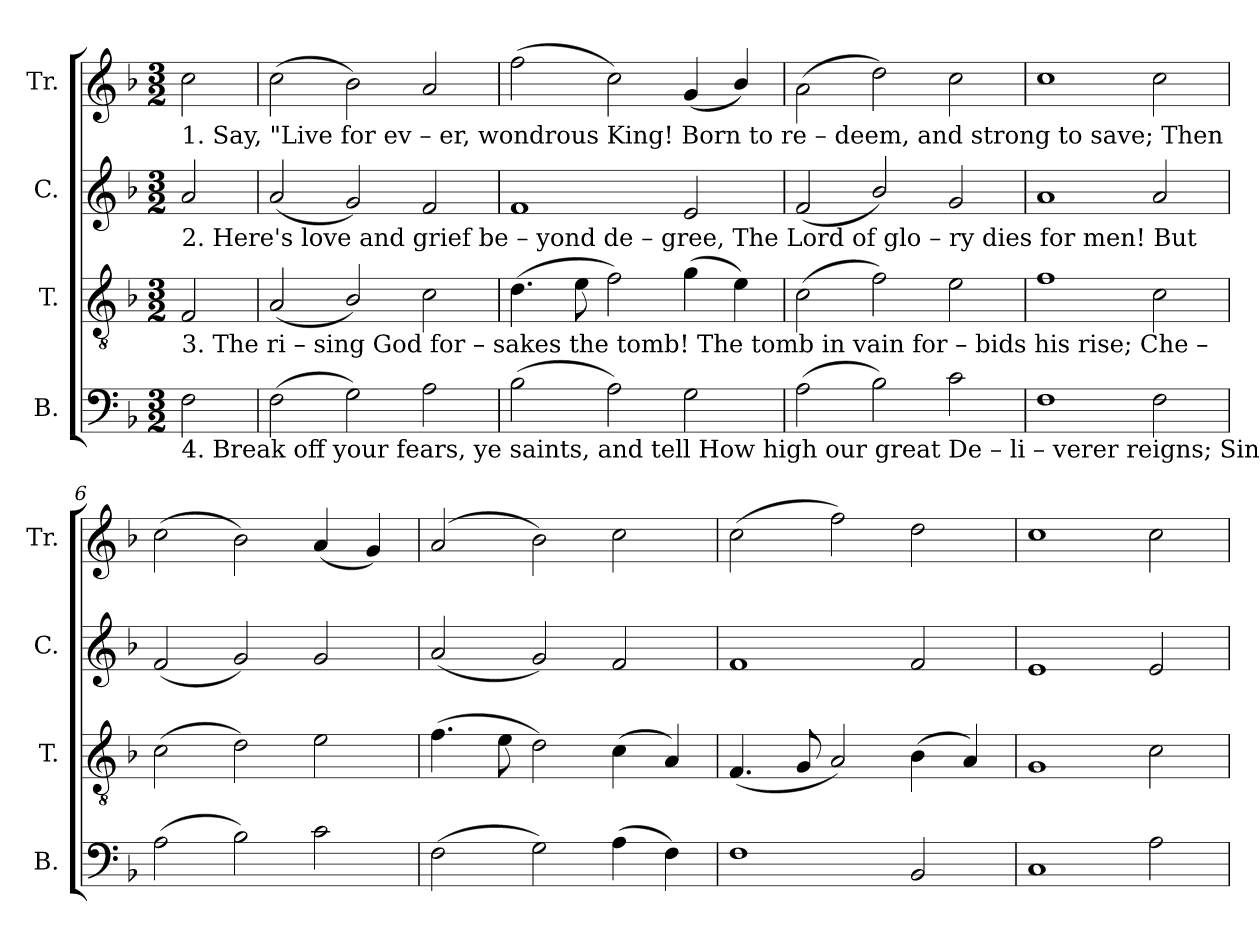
**kern	**kern	**kern	**kern
*part4	*part3	*part2	*part1
*staff4	*staff3	*staff2	*staff1
*I"B.	*I"T.	*I"C.	*I"Tr.
*I'B.	*I'T.	*I'C.	*I'Tr.
*clefF4	*clefGv2	*clefG2	*clefG2
*k[b-]	*k[b-]	*k[b-]	*k[b-]
*M3/2	*M3/2	*M3/2	*M3/2
*MM150	*MM150	*MM150	*MM150
=1	=1	=1	=1
!	!	!	!LO:TX:b:t=1. Say,  "Live        for     ev       –       er,         wondrous    King!   Born  to              re   –   deem,        and      strong           to          save;   Then
!	!	!LO:TX:b:t=2. Here's  love   and   grief            be    –    yond     de –  gree,   The  Lord          of        glo        –      ry          dies             for         men!   But	!
!	!LO:TX:b:t=3.  The   ri   –    sing    God              for    –   sakes    the   tomb!   The   tomb      in        vain             for    –    bids              his        rise;   Che –	!	!
!LO:TX:b:t=4. Break  off      your   fears,          ye          saints,   and   tell    How  high        our      great           De     –    li       –     verer   reigns;   Sing	!	!	!
2F\	2F/	2a/	2cc\
=2	=2	=2	=2
(2F\	(2A/	(2a/	(2cc\
2G\)	2B-/)	2g/)	2b-\)
2A\	2c\	2f/	2a/
=3	=3	=3	=3
(2B-\	(4.d\	1f	(2ff\
.	8e\	.	.
2A\)	2f\)	.	2cc\)
2G\	(4g\	2e/	(4g/
.	4e\)	.	4b-/)
=4	=4	=4	=4
(2A\	(2c\	(2f/	(2a\
2B-\)	2f\)	2b-/)	2dd\)
2c\	2e\	2g/	2cc\
=5	=5	=5	=5
1F	1f	1a	1cc
2F\	2c\	2a/	2cc\
=6	=6	=6	=6
(2A\	(2c\	(2f/	(2cc\
2B-\)	2d\)	2g/)	2b-\)
2c\	2e\	2g/	(4a/
.	.	.	4g/)
=7	=7	=7	=7
(2F\	(4.f\	(2a/	(2a/
.	8e\	.	.
2G\)	2d\)	2g/)	2b-\)
(4A\	(4c\	2f/	2cc\
4F\)	4A/)	.	.
=8	=8	=8	=8
1F	(4.F/	1f	(2cc\
.	8G/	.	.
.	2A/)	.	2ff\)
2BB-/	(4B-\	2f/	2dd\
.	4A/)	.	.
=9	=9	=9	=9
1C	1G	1e	1cc
2A\	2c\	2e/	2cc\
=	=	=	=
*-	*-	*-	*-
